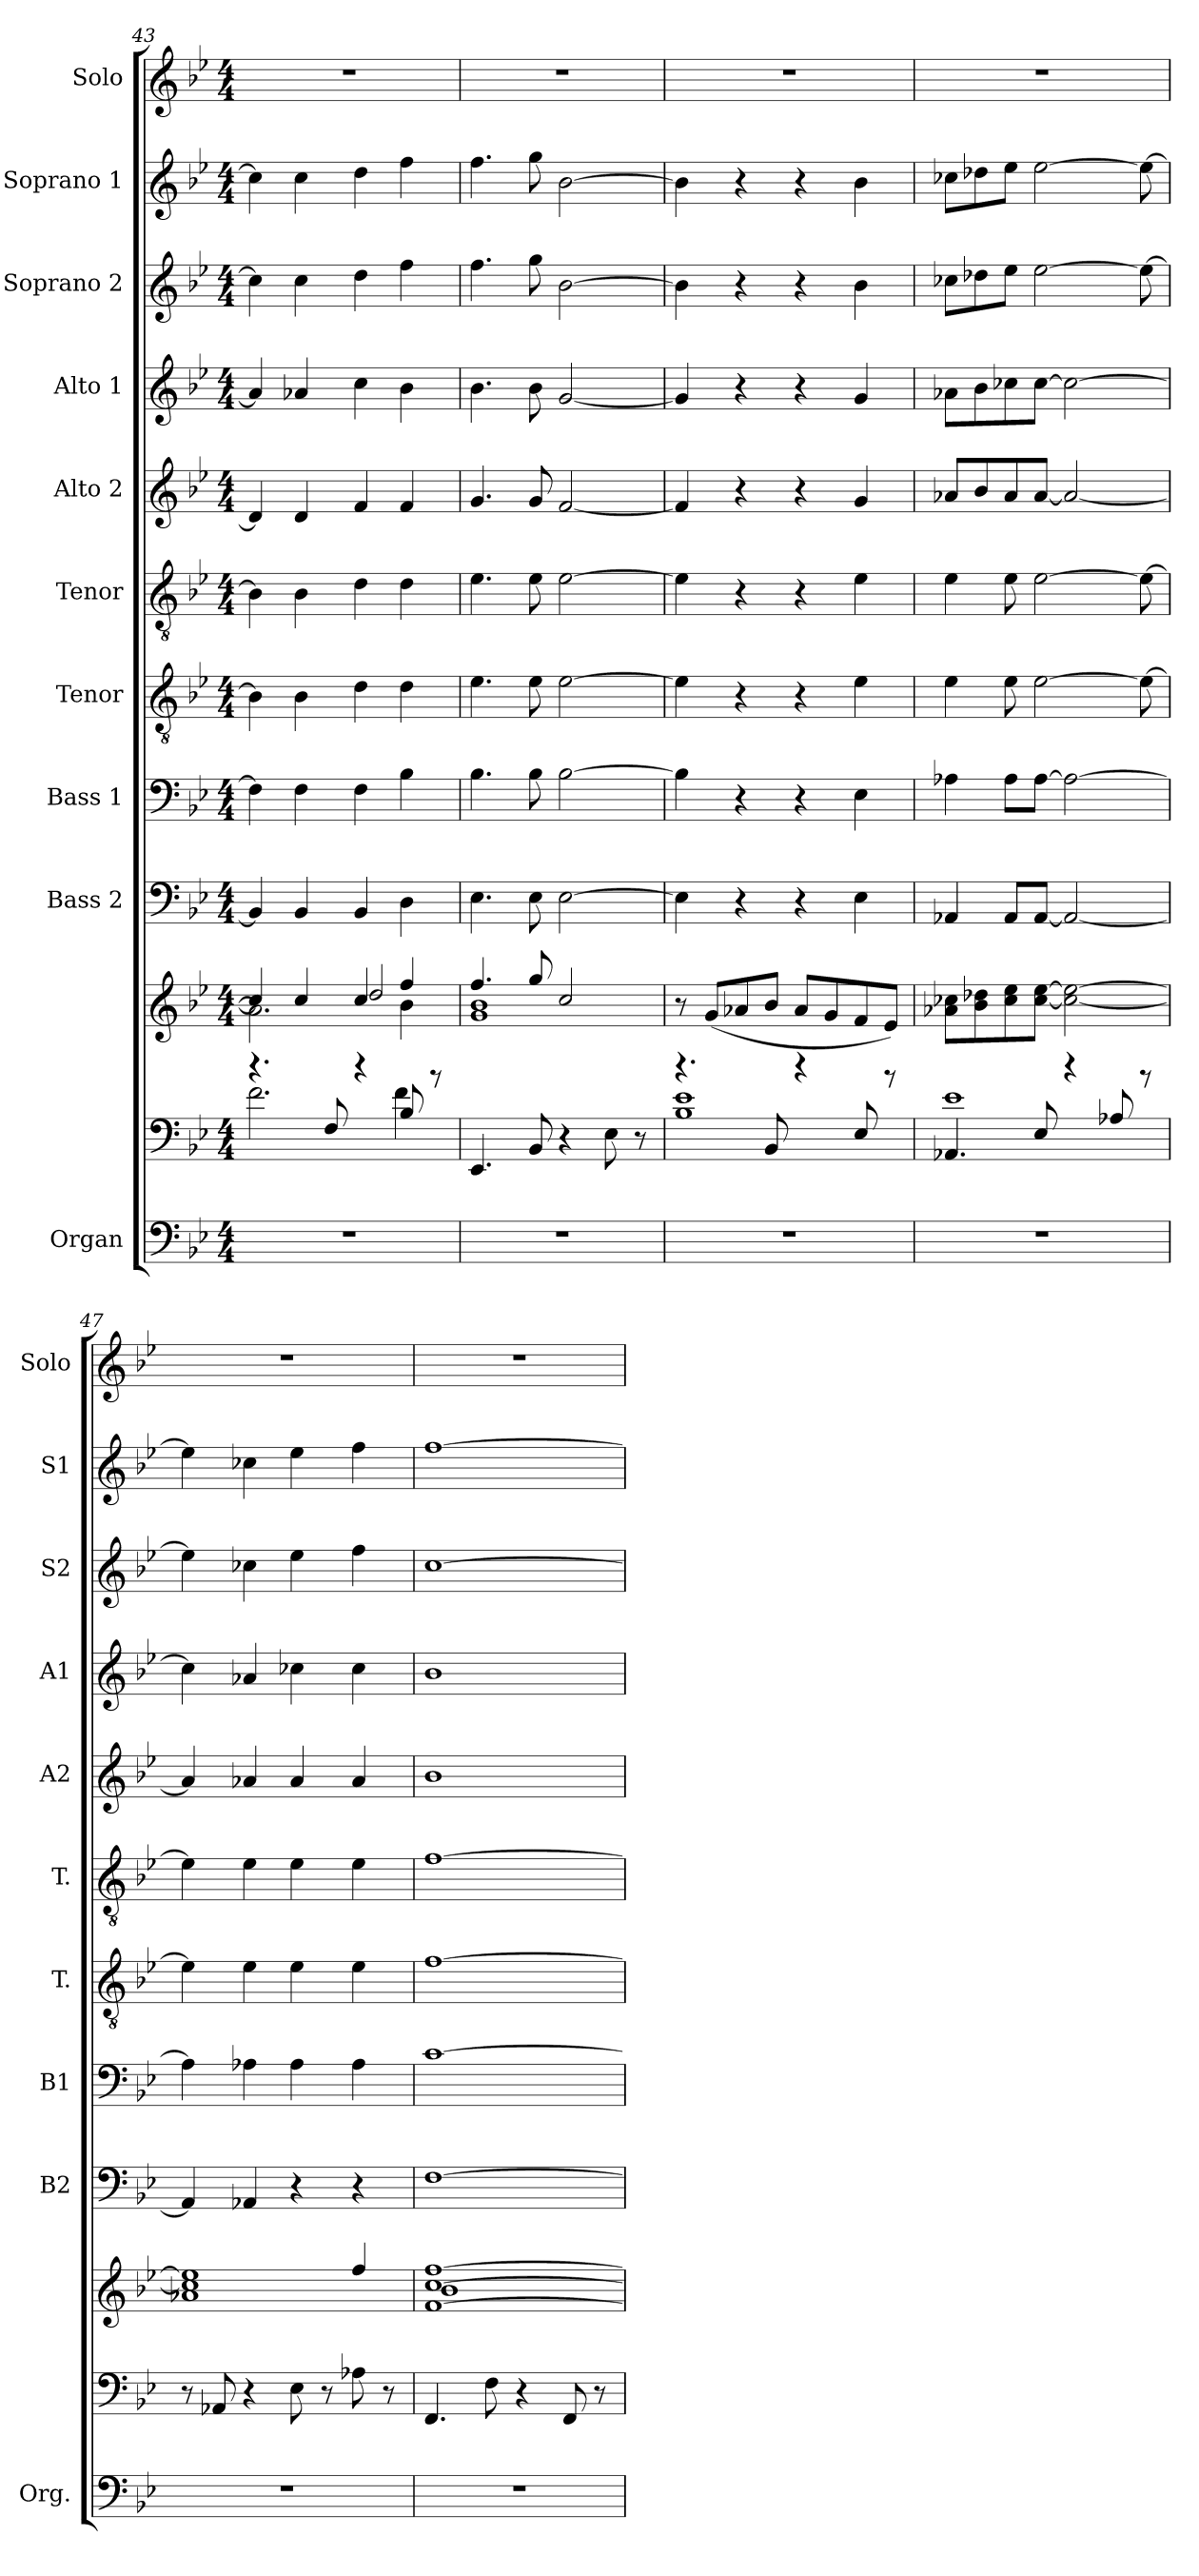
**kern	**kern	**kern	**kern	**kern	**kern	**kern	**kern	**kern	**kern	**kern	**kern
*part10	*part10	*part10	*part9	*part8	*part7	*part6	*part5	*part4	*part3	*part2	*part1
*staff12	*staff11	*staff10	*staff9	*staff8	*staff7	*staff6	*staff5	*staff4	*staff3	*staff2	*staff1
*I"Organ	*	*	*I"Bass 2	*I"Bass 1	*I"Tenor	*I"Tenor	*I"Alto 2	*I"Alto 1	*I"Soprano 2	*I"Soprano 1	*I"Solo
*I'Org.	*	*	*I'B2	*I'B1	*I'T.	*I'T.	*I'A2	*I'A1	*I'S2	*I'S1	*I'Solo
*clefF4	*clefF4	*clefG2	*clefF4	*clefF4	*clefGv2	*clefGv2	*clefG2	*clefG2	*clefG2	*clefG2	*clefG2
*k[b-e-]	*k[b-e-]	*k[b-e-]	*k[b-e-]	*k[b-e-]	*k[b-e-]	*k[b-e-]	*k[b-e-]	*k[b-e-]	*k[b-e-]	*k[b-e-]	*k[b-e-]
*M4/4	*M4/4	*M4/4	*M4/4	*M4/4	*M4/4	*M4/4	*M4/4	*M4/4	*M4/4	*M4/4	*M4/4
=43	=43	=43	=43	=43	=43	=43	=43	=43	=43	=43	=43
*	*^	*^	*	*	*	*	*	*	*	*	*
*	*	*	*	*^	*	*	*	*	*	*	*	*	*
1r	4.r	2.f\	4cc/]	2.a-\]	2ryy	4BB-/]	4F\]	4B-\]	4B-\]	4d/]	4a-/]	4cc\]	4cc\]	1r
.	.	.	4cc/	.	.	4BB-/	4F\	4B-\	4B-\	4d/	4a-X/	4cc\	4cc\	.
.	8F/	.	.	.	.	.	.	.	.	.	.	.	.	.
.	4r	.	4cc/	.	2dd/	4BB-/	4F\	4d\	4d\	4f/	4cc\	4dd\	4dd\	.
.	8B-/	4f\	4ff/	4b-\	.	4D\	4B-\	4d\	4d\	4f/	4b-\	4ff\	4ff\	.
.	8r	.	.	.	.	.	.	.	.	.	.	.	.	.
*	*v	*v	*	*	*	*	*	*	*	*	*	*	*	*
*	*	*	*v	*v	*	*	*	*	*	*	*	*	*
=44	=44	=44	=44	=44	=44	=44	=44	=44	=44	=44	=44	=44
1r	4.EE-/	4.ff/	1g 1b-	4.E-\	4.B-\	4.e-\	4.e-\	4.g/	4.b-\	4.ff\	4.ff\	1r
.	8BB-/	8gg/	.	8E-\	8B-\	8e-\	8e-\	8g/	8b-\	8gg\	8gg\	.
.	4r	2cc/	.	[2E-\	[2B-\	[2e-\	[2e-\	[2f/	[2g/	[2b-\	[2b-\	.
.	8E-\	.	.	.	.	.	.	.	.	.	.	.
.	8r	.	.	.	.	.	.	.	.	.	.	.
*	*	*v	*v	*	*	*	*	*	*	*	*	*
=45	=45	=45	=45	=45	=45	=45	=45	=45	=45	=45	=45
*	*^	*	*	*	*	*	*	*	*	*	*
1r	4.r	1B- 1e-	8r	4E-\]	4B-\]	4e-\]	4e-\]	4f/]	4g/]	4b-\]	4b-\]	1r
.	.	.	(<8g/L	.	.	.	.	.	.	.	.	.
.	.	.	8a-X/	4r	4r	4r	4r	4r	4r	4r	4r	.
.	8BB-/	.	8b-/J	.	.	.	.	.	.	.	.	.
.	4r	.	8a-/L	4r	4r	4r	4r	4r	4r	4r	4r	.
.	.	.	8g/	.	.	.	.	.	.	.	.	.
.	8E-/	.	8f/	4E-\	4E-\	4e-\	4e-\	4g/	4g/	4b-\	4b-\	.
.	8r	.	8e-/J)	.	.	.	.	.	.	.	.	.
=46	=46	=46	=46	=46	=46	=46	=46	=46	=46	=46	=46	=46
1r	4.AA-X/	1e-	8a-X\ 8cc-X\L	4AA-X/	4A-X\	4e-\	4e-\	8a-X/L	8a-X\L	8cc-X\L	8cc-X\L	1r
.	.	.	8b-\ 8dd-X\	.	.	.	.	8b-/	8b-\	8dd-X\	8dd-X\	.
.	.	.	8cc-\ 8ee-\	8AA-/L	8A-\L	8e-\	8e-\	8a-/	8cc-X\	8ee-\J	8ee-\J	.
.	8E-/	.	[8cc-\ [8ee-\J	[8AA-/J	[8A-\J	[2e-\	[2e-\	[8a-/J	[8cc-\J	[2ee-\	[2ee-\	.
.	4r	.	2cc-\_ 2ee-\_	2AA-/_	2A-\_	.	.	2a-/_	2cc-\_	.	.	.
.	8A-X/	.	.	.	.	.	.	.	.	.	.	.
.	8r	.	.	.	.	8e-\_	8e-\_	.	.	8ee-\_	8ee-\_	.
*	*v	*v	*	*	*	*	*	*	*	*	*	*
=47	=47	=47	=47	=47	=47	=47	=47	=47	=47	=47	=47
*	*	*^	*	*	*	*	*	*	*	*	*
*	*	*	*^	*	*	*	*	*	*	*	*	*
1r	8r	1cc-] 1ee-]	1a-X	2.ryy	4AA-/]	4A-\]	4e-\]	4e-\]	4a-/]	4cc-\]	4ee-\]	4ee-\]	1r
.	8AA-X/	.	.	.	.	.	.	.	.	.	.	.	.
.	4r	.	.	.	4AA-X/	4A-X\	4e-\	4e-\	4a-X/	4a-X/	4cc-X\	4cc-X\	.
.	8E-\	.	.	.	4r	4A-\	4e-\	4e-\	4a-/	4cc-X\	4ee-\	4ee-\	.
.	8r	.	.	.	.	.	.	.	.	.	.	.	.
.	8A-X\	.	.	4ff/	4r	4A-\	4e-\	4e-\	4a-/	4cc-\	4ff\	4ff\	.
.	8r	.	.	.	.	.	.	.	.	.	.	.	.
*	*	*	*v	*v	*	*	*	*	*	*	*	*	*
=48	=48	=48	=48	=48	=48	=48	=48	=48	=48	=48	=48	=48
1r	4.FF/	[1f [1cc [1ff	1b-	[1F	[1c	[1f	[1f	1b-	1b-	[1cc	[1ff	1r
.	8F\	.	.	.	.	.	.	.	.	.	.	.
.	4r	.	.	.	.	.	.	.	.	.	.	.
.	8FF/	.	.	.	.	.	.	.	.	.	.	.
.	8r	.	.	.	.	.	.	.	.	.	.	.
*	*	*v	*v	*	*	*	*	*	*	*	*	*
=	=	=	=	=	=	=	=	=	=	=	=
*-	*-	*-	*-	*-	*-	*-	*-	*-	*-	*-	*-
